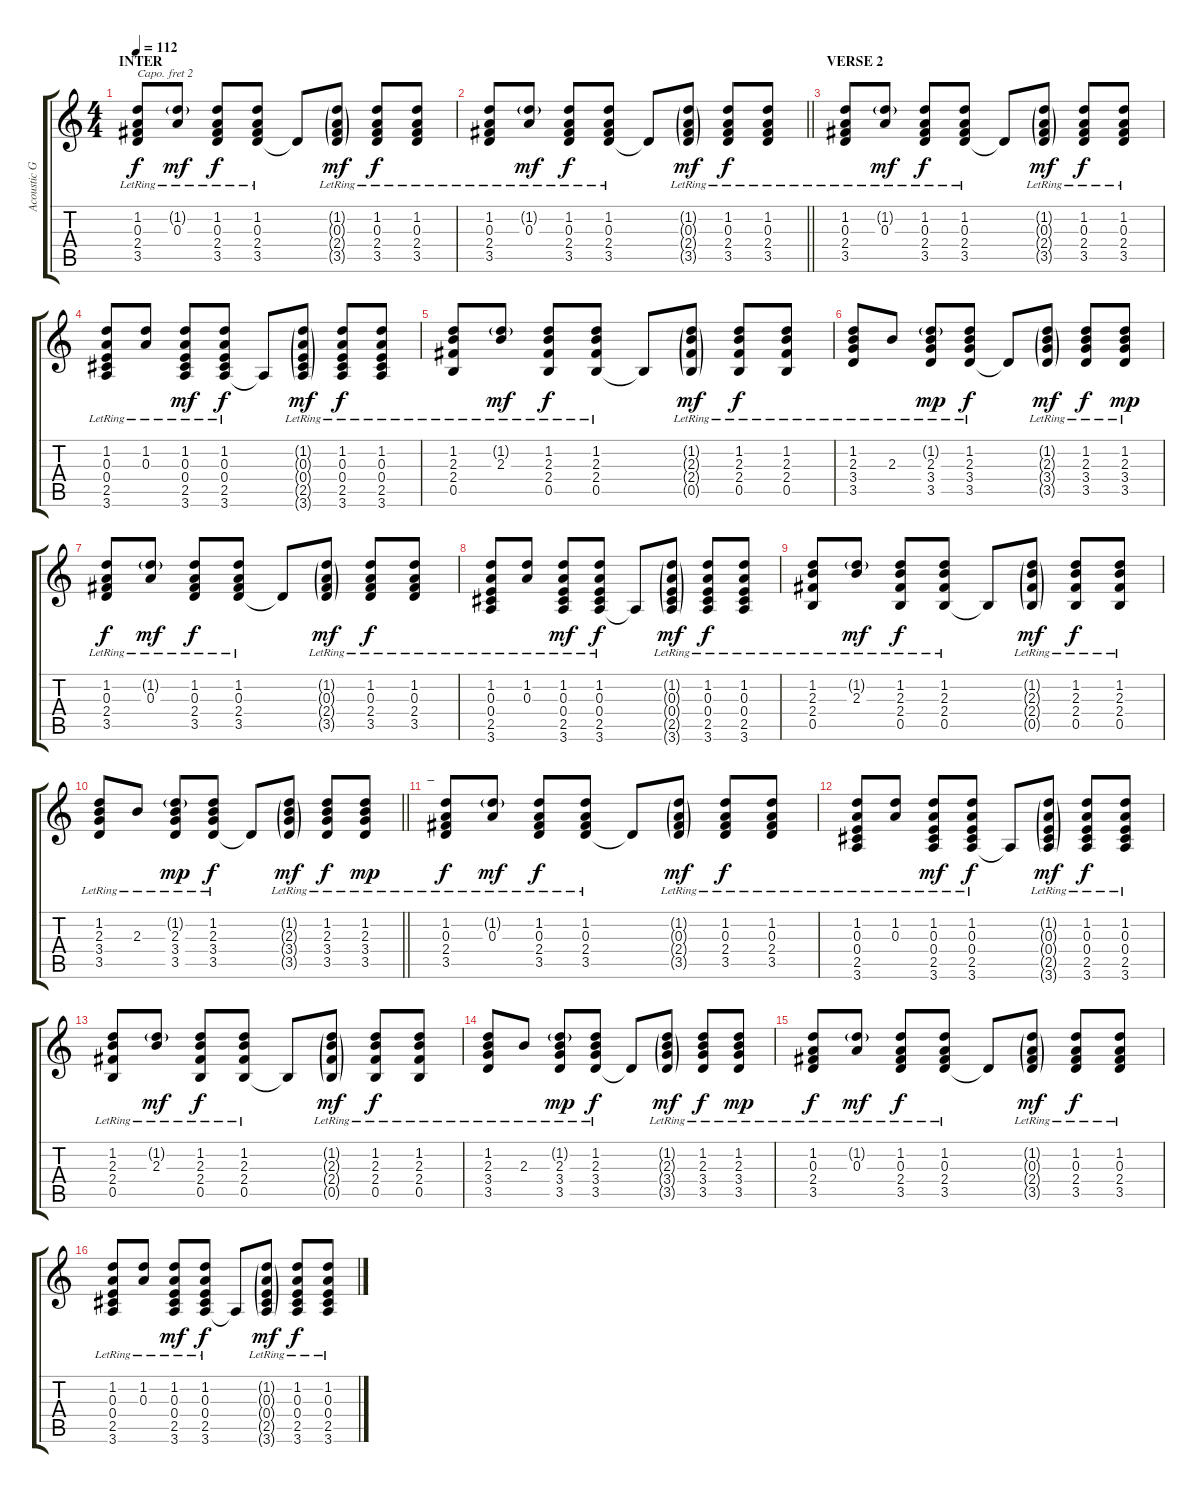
\track ("Acoustic Guitar #1" "Acoustic G") {instrument acousticguitarnylon}
\staff {score tabs}
\capo 2
\tuning (E4 B3 G3 D3 A2 E2) {hide}
\ts (4 4)
\section ("" "INTER")
\tempo 112
\clef g2
\ks c
(1.2{lr} 0.3{lr} 2.4{lr} 3.5{lr}).8{dy f} (1.2{g lr} 0.3{lr}).8{dy mf} (1.2{lr} 0.3{lr} 2.4{lr} 3.5{lr}).8{dy f} (1.2{lr} 0.3{lr} 2.4{lr} 3.5{lr}).8 3.5{t}.8 (1.2{g lr} 0.3{g lr} 2.4{g lr} 3.5{g lr}).8{dy mf} (1.2{lr} 0.3{lr} 2.4{lr} 3.5{lr}).8{dy f} (1.2{lr} 0.3{lr} 2.4{lr} 3.5{lr}).8 |
\barLineRight lightlight
(1.2{lr} 0.3{lr} 2.4{lr} 3.5{lr}).8 (1.2{g lr} 0.3{lr}).8{dy mf} (1.2{lr} 0.3{lr} 2.4{lr} 3.5{lr}).8{dy f} (1.2{lr} 0.3{lr} 2.4{lr} 3.5{lr}).8 3.5{t}.8 (1.2{g lr} 0.3{g lr} 2.4{g lr} 3.5{g lr}).8{dy mf} (1.2{lr} 0.3{lr} 2.4{lr} 3.5{lr}).8{dy f} (1.2{lr} 0.3{lr} 2.4{lr} 3.5{lr}).8 |
\section ("" "VERSE 2")
(1.2{lr} 0.3{lr} 2.4{lr} 3.5{lr}).8 (1.2{g lr} 0.3{lr}).8{dy mf} (1.2{lr} 0.3{lr} 2.4{lr} 3.5{lr}).8{dy f} (1.2{lr} 0.3{lr} 2.4{lr} 3.5{lr}).8 3.5{t}.8 (1.2{g lr} 0.3{g lr} 2.4{g lr} 3.5{g lr}).8{dy mf} (1.2{lr} 0.3{lr} 2.4{lr} 3.5{lr}).8{dy f} (1.2{lr} 0.3{lr} 2.4{lr} 3.5{lr}).8 |
(1.2{lr} 0.3{lr} 0.4{lr} 2.5{lr} 3.6{lr}).8 (1.2{lr} 0.3{lr}).8 (1.2{lr} 0.3{lr} 0.4{lr} 2.5{lr} 3.6{lr}).8{dy mf} (1.2{lr} 0.3{lr} 0.4{lr} 2.5{lr} 3.6{lr}).8{dy f} 3.6{t}.8 (1.2{g lr} 0.3{g lr} 0.4{g lr} 2.5{g lr} 3.6{g lr}).8{dy mf} (1.2{lr} 0.3{lr} 0.4{lr} 2.5{lr} 3.6{lr}).8{dy f} (1.2{lr} 0.3{lr} 0.4{lr} 2.5{lr} 3.6{lr}).8 |
(1.2{lr} 2.3{lr} 2.4{lr} 0.5{lr}).8 (1.2{g lr} 2.3{lr}).8{dy mf} (1.2{lr} 2.3{lr} 2.4{lr} 0.5{lr}).8{dy f} (1.2{lr} 2.3{lr} 2.4{lr} 0.5{lr}).8 0.5{t}.8 (1.2{g lr} 2.3{g lr} 2.4{g lr} 0.5{g lr}).8{dy mf} (1.2{lr} 2.3{lr} 2.4{lr} 0.5{lr}).8{dy f} (1.2{lr} 2.3{lr} 2.4{lr} 0.5{lr}).8 |
(1.2{lr} 2.3{lr} 3.4{lr} 3.5{lr}).8 2.3{lr}.8 (1.2{g lr} 2.3{lr} 3.4{lr} 3.5{lr}).8{dy mp} (1.2{lr} 2.3{lr} 3.4{lr} 3.5{lr}).8{dy f} 3.5{t}.8 (1.2{g lr} 2.3{g lr} 3.4{g lr} 3.5{g lr}).8{dy mf} (1.2{lr} 2.3{lr} 3.4{lr} 3.5{lr}).8{dy f} (1.2{lr} 2.3{lr} 3.4{lr} 3.5{lr}).8{dy mp} |
(1.2{lr} 0.3{lr} 2.4{lr} 3.5{lr}).8{dy f} (1.2{g lr} 0.3{lr}).8{dy mf} (1.2{lr} 0.3{lr} 2.4{lr} 3.5{lr}).8{dy f} (1.2{lr} 0.3{lr} 2.4{lr} 3.5{lr}).8 3.5{t}.8 (1.2{g lr} 0.3{g lr} 2.4{g lr} 3.5{g lr}).8{dy mf} (1.2{lr} 0.3{lr} 2.4{lr} 3.5{lr}).8{dy f} (1.2{lr} 0.3{lr} 2.4{lr} 3.5{lr}).8 |
(1.2{lr} 0.3{lr} 0.4{lr} 2.5{lr} 3.6{lr}).8 (1.2{lr} 0.3{lr}).8 (1.2{lr} 0.3{lr} 0.4{lr} 2.5{lr} 3.6{lr}).8{dy mf} (1.2{lr} 0.3{lr} 0.4{lr} 2.5{lr} 3.6{lr}).8{dy f} 3.6{t}.8 (1.2{g lr} 0.3{g lr} 0.4{g lr} 2.5{g lr} 3.6{g lr}).8{dy mf} (1.2{lr} 0.3{lr} 0.4{lr} 2.5{lr} 3.6{lr}).8{dy f} (1.2{lr} 0.3{lr} 0.4{lr} 2.5{lr} 3.6{lr}).8 |
(1.2{lr} 2.3{lr} 2.4{lr} 0.5{lr}).8 (1.2{g lr} 2.3{lr}).8{dy mf} (1.2{lr} 2.3{lr} 2.4{lr} 0.5{lr}).8{dy f} (1.2{lr} 2.3{lr} 2.4{lr} 0.5{lr}).8 0.5{t}.8 (1.2{g lr} 2.3{g lr} 2.4{g lr} 0.5{g lr}).8{dy mf} (1.2{lr} 2.3{lr} 2.4{lr} 0.5{lr}).8{dy f} (1.2{lr} 2.3{lr} 2.4{lr} 0.5{lr}).8 |
\barLineRight lightlight
(1.2{lr} 2.3{lr} 3.4{lr} 3.5{lr}).8 2.3{lr}.8 (1.2{g lr} 2.3{lr} 3.4{lr} 3.5{lr}).8{dy mp} (1.2{lr} 2.3{lr} 3.4{lr} 3.5{lr}).8{dy f} 3.5{t}.8 (1.2{g lr} 2.3{g lr} 3.4{g lr} 3.5{g lr}).8{dy mf} (1.2{lr} 2.3{lr} 3.4{lr} 3.5{lr}).8{dy f} (1.2{lr} 2.3{lr} 3.4{lr} 3.5{lr}).8{dy mp} |
\section ("" "_")
(1.2{lr} 0.3{lr} 2.4{lr} 3.5{lr}).8{dy f} (1.2{g lr} 0.3{lr}).8{dy mf} (1.2{lr} 0.3{lr} 2.4{lr} 3.5{lr}).8{dy f} (1.2{lr} 0.3{lr} 2.4{lr} 3.5{lr}).8 3.5{t}.8 (1.2{g lr} 0.3{g lr} 2.4{g lr} 3.5{g lr}).8{dy mf} (1.2{lr} 0.3{lr} 2.4{lr} 3.5{lr}).8{dy f} (1.2{lr} 0.3{lr} 2.4{lr} 3.5{lr}).8 |
(1.2{lr} 0.3{lr} 0.4{lr} 2.5{lr} 3.6{lr}).8 (1.2{lr} 0.3{lr}).8 (1.2{lr} 0.3{lr} 0.4{lr} 2.5{lr} 3.6{lr}).8{dy mf} (1.2{lr} 0.3{lr} 0.4{lr} 2.5{lr} 3.6{lr}).8{dy f} 3.6{t}.8 (1.2{g lr} 0.3{g lr} 0.4{g lr} 2.5{g lr} 3.6{g lr}).8{dy mf} (1.2{lr} 0.3{lr} 0.4{lr} 2.5{lr} 3.6{lr}).8{dy f} (1.2{lr} 0.3{lr} 0.4{lr} 2.5{lr} 3.6{lr}).8 |
(1.2{lr} 2.3{lr} 2.4{lr} 0.5{lr}).8 (1.2{g lr} 2.3{lr}).8{dy mf} (1.2{lr} 2.3{lr} 2.4{lr} 0.5{lr}).8{dy f} (1.2{lr} 2.3{lr} 2.4{lr} 0.5{lr}).8 0.5{t}.8 (1.2{g lr} 2.3{g lr} 2.4{g lr} 0.5{g lr}).8{dy mf} (1.2{lr} 2.3{lr} 2.4{lr} 0.5{lr}).8{dy f} (1.2{lr} 2.3{lr} 2.4{lr} 0.5{lr}).8 |
(1.2{lr} 2.3{lr} 3.4{lr} 3.5{lr}).8 2.3{lr}.8 (1.2{g lr} 2.3{lr} 3.4{lr} 3.5{lr}).8{dy mp} (1.2{lr} 2.3{lr} 3.4{lr} 3.5{lr}).8{dy f} 3.5{t}.8 (1.2{g lr} 2.3{g lr} 3.4{g lr} 3.5{g lr}).8{dy mf} (1.2{lr} 2.3{lr} 3.4{lr} 3.5{lr}).8{dy f} (1.2{lr} 2.3{lr} 3.4{lr} 3.5{lr}).8{dy mp} |
(1.2{lr} 0.3{lr} 2.4{lr} 3.5{lr}).8{dy f} (1.2{g lr} 0.3{lr}).8{dy mf} (1.2{lr} 0.3{lr} 2.4{lr} 3.5{lr}).8{dy f} (1.2{lr} 0.3{lr} 2.4{lr} 3.5{lr}).8 3.5{t}.8 (1.2{g lr} 0.3{g lr} 2.4{g lr} 3.5{g lr}).8{dy mf} (1.2{lr} 0.3{lr} 2.4{lr} 3.5{lr}).8{dy f} (1.2{lr} 0.3{lr} 2.4{lr} 3.5{lr}).8 |
(1.2{lr} 0.3{lr} 0.4{lr} 2.5{lr} 3.6{lr}).8 (1.2{lr} 0.3{lr}).8 (1.2{lr} 0.3{lr} 0.4{lr} 2.5{lr} 3.6{lr}).8{dy mf} (1.2{lr} 0.3{lr} 0.4{lr} 2.5{lr} 3.6{lr}).8{dy f} 3.6{t}.8 (1.2{g lr} 0.3{g lr} 0.4{g lr} 2.5{g lr} 3.6{g lr}).8{dy mf} (1.2{lr} 0.3{lr} 0.4{lr} 2.5{lr} 3.6{lr}).8{dy f} (1.2{lr} 0.3{lr} 0.4{lr} 2.5{lr} 3.6{lr}).8
